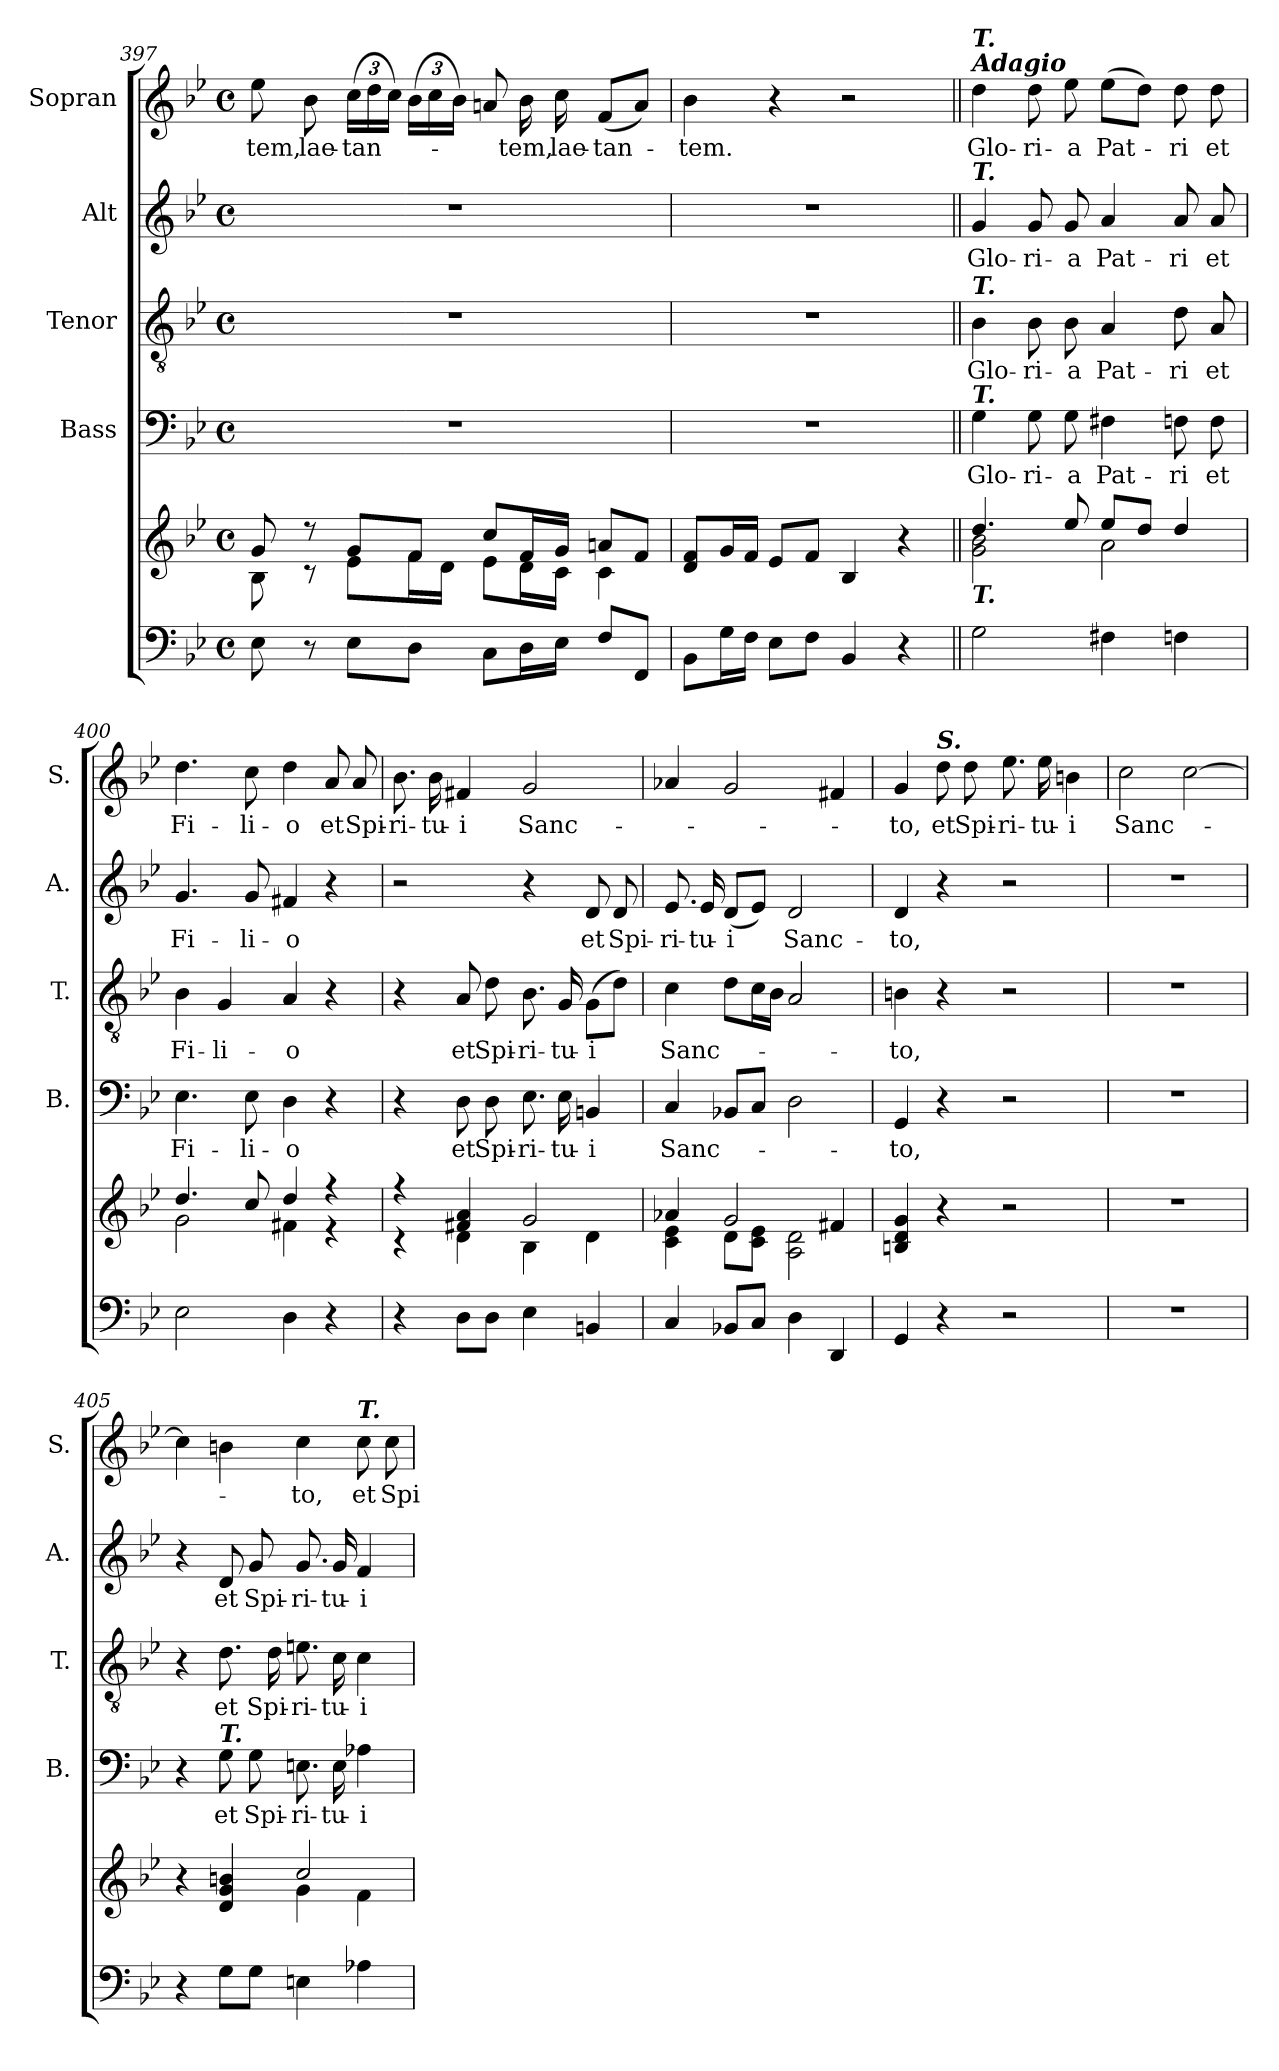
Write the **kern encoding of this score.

**kern	**kern	**kern	**text	**kern	**text	**kern	**text	**kern	**text
*part5	*part5	*part4	*part4	*part3	*part3	*part2	*part2	*part1	*part1
*staff6	*staff5	*staff4	*staff4	*staff3	*staff3	*staff2	*staff2	*staff1	*staff1
*	*	*I"Bass	*	*I"Tenor	*	*I"Alt	*	*I"Sopran	*
*	*	*I'B.	*	*I'T.	*	*I'A.	*	*I'S.	*
*clefF4	*clefG2	*clefF4	*	*clefGv2	*	*clefG2	*	*clefG2	*
*k[b-e-]	*k[b-e-]	*k[b-e-]	*	*k[b-e-]	*	*k[b-e-]	*	*k[b-e-]	*
*B-:	*B-:	*B-:	*	*B-:	*	*B-:	*	*B-:	*
*M4/4	*M4/4	*M4/4	*	*M4/4	*	*M4/4	*	*M4/4	*
*met(c)	*met(c)	*met(c)	*	*met(c)	*	*met(c)	*	*met(c)	*
=397	=397	=397	=397	=397	=397	=397	=397	=397	=397
*	*^	*	*	*	*	*	*	*	*
!	!	!	!	!	!	!	!	!	!	!LO:LY:b
8E-\	8g/	8B-\	1r	.	1r	.	1r	.	8ee-\	-tem,
!	!	!	!	!	!	!	!	!	!	!LO:LY:b
8r	8r	8r	.	.	.	.	.	.	8b-\	lae-
*	*	*	*	*	*	*	*	*	*Xbrackettup	*
!	!	!	!	!	!	!	!	!	!	!LO:LY:b
8E-\L	8g/L	8e-\L	.	.	.	.	.	.	(>24cc\LL	-tan-
.	.	.	.	.	.	.	.	.	24dd\	.
.	.	.	.	.	.	.	.	.	24cc\JJ)	.
8D\J	8f/J	16f\L	.	.	.	.	.	.	(>24b-\LL	.
.	.	.	.	.	.	.	.	.	24cc\	.
.	.	16d\JJ	.	.	.	.	.	.	.	.
.	.	.	.	.	.	.	.	.	24b-\JJ)	.
8C\L	8cc/L	8e-\L	.	.	.	.	.	.	8an/	.
!	!	!	!	!	!	!	!	!	!	!LO:LY:b
16D\L	16f/L	16d\L	.	.	.	.	.	.	16b-\	-tem,
!	!	!	!	!	!	!	!	!	!	!LO:LY:b
16E-\JJ	16g/JJ	16c\JJ	.	.	.	.	.	.	16cc\	lae-
!	!	!	!	!	!	!	!	!	!	!LO:LY:b
8F/L	8an/L	4c\	.	.	.	.	.	.	(<8f/L	-tan-
8FF/J	8f/J	.	.	.	.	.	.	.	8a/J)	.
*	*v	*v	*	*	*	*	*	*	*	*
=398	=398	=398	=398	=398	=398	=398	=398	=398	=398
!	!	!	!	!	!	!	!	!	!LO:LY:b
8BB-\L	8d/ 8f/L	1r	.	1r	.	1r	.	4b-\	-tem.
16G\L	16g/L	.	.	.	.	.	.	.	.
16F\JJ	16f/JJ	.	.	.	.	.	.	.	.
8E-\L	8e-/L	.	.	.	.	.	.	4r	.
8F\J	8f/J	.	.	.	.	.	.	.	.
4BB-/	4B-/	.	.	.	.	.	.	2r	.
4r	4r	.	.	.	.	.	.	.	.
!!LO:PB:g=z
=399||	=399||	=399||	=399||	=399||	=399||	=399||	=399||	=399||	=399||
*	*^	*	*	*	*	*	*	*	*
!	!	!	!	!	!	!	!	!	!LO:TX:a:Bi:t=Adagio	!
!	!	!	!	!	!	!	!	!	!LO:TX:a:Bi:t=T.	!
!	!	!	!	!	!	!	!LO:TX:a:Bi:t=T.	!	!	!
!	!	!	!	!	!LO:TX:a:Bi:t=T.	!	!	!	!	!
!	!	!	!LO:TX:a:Bi:t=T.	!	!	!	!	!	!	!
!	!LO:TX:b:Bi:t=T.	!	!	!	!	!	!	!	!	!
!	!	!	!	!LO:LY:b	!	!LO:LY:b	!	!LO:LY:b	!	!LO:LY:b
2G\	4.dd/	2g\ 2b-\	4G\	Glo-	4B-\	Glo-	4g/	Glo-	4dd\	Glo-
!	!	!	!	!LO:LY:b	!	!LO:LY:b	!	!LO:LY:b	!	!LO:LY:b
.	.	.	8G\	-ri-	8B-\	-ri-	8g/	-ri-	8dd\	-ri-
!	!	!	!	!LO:LY:b	!	!LO:LY:b	!	!LO:LY:b	!	!LO:LY:b
.	8ee-/	.	8G\	-a	8B-\	-a	8g/	-a	8ee-\	-a
!	!	!	!	!LO:LY:b	!	!LO:LY:b	!	!LO:LY:b	!	!LO:LY:b
4F#X\	8ee-/L	2a\	4F#X\	Pat-	4A/	Pat-	4a/	Pat-	(>8ee-\L	Pat-
.	8dd/J	.	.	.	.	.	.	.	8dd\J)	.
!	!	!	!	!LO:LY:b	!	!LO:LY:b	!	!LO:LY:b	!	!LO:LY:b
4Fn\	4dd/	.	8Fn\	-ri	8d\	-ri	8a/	-ri	8dd\	-ri
!	!	!	!	!LO:LY:b	!	!LO:LY:b	!	!LO:LY:b	!	!LO:LY:b
.	.	.	8F\	et	8A/	et	8a/	et	8dd\	et
=400	=400	=400	=400	=400	=400	=400	=400	=400	=400	=400
!	!	!	!	!LO:LY:b	!	!LO:LY:b	!	!LO:LY:b	!	!LO:LY:b
2E-\	4.dd/	2g\	4.E-\	Fi-	4B-\	Fi-	4.g/	Fi-	4.dd\	Fi-
!	!	!	!	!	!	!LO:LY:b	!	!	!	!
.	.	.	.	.	4G/	-li-	.	.	.	.
!	!	!	!	!LO:LY:b	!	!	!	!LO:LY:b	!	!LO:LY:b
.	8cc/	.	8E-\	-li-	.	.	8g/	-li-	8cc\	-li-
!	!	!	!	!LO:LY:b	!	!LO:LY:b	!	!LO:LY:b	!	!LO:LY:b
4D\	4dd/	4f#X\	4D\	-o	4A/	-o	4f#X/	-o	4dd\	-o
!	!	!	!	!	!	!	!	!	!	!LO:LY:b
4r	4r	4r	4r	.	4r	.	4r	.	8a/	et
!	!	!	!	!	!	!	!	!	!	!LO:LY:b
.	.	.	.	.	.	.	.	.	8a/	Spi-
=401	=401	=401	=401	=401	=401	=401	=401	=401	=401	=401
!	!	!	!	!	!	!	!	!	!	!LO:LY:b
4r	4r	4r	4r	.	4r	.	2r	.	8.b-\	-ri-
!	!	!	!	!	!	!	!	!	!	!LO:LY:b
.	.	.	.	.	.	.	.	.	16b-\	-tu-
!	!	!	!	!LO:LY:b	!	!LO:LY:b	!	!	!	!LO:LY:b
8D\L	4f#X/ 4a/	4d\	8D\	et	8A/	et	.	.	4f#X/	-i
!	!	!	!	!LO:LY:b	!	!LO:LY:b	!	!	!	!
8D\J	.	.	8D\	Spi-	8d\	Spi-	.	.	.	.
!	!	!	!	!LO:LY:b	!	!LO:LY:b	!	!	!	!LO:LY:b
4E-\	2g/	4B-\	8.E-\	-ri-	8.B-\	-ri-	4r	.	2g/	Sanc-
!	!	!	!	!LO:LY:b	!	!LO:LY:b	!	!	!	!
.	.	.	16E-\	-tu-	16G/	-tu-	.	.	.	.
!	!	!	!	!LO:LY:b	!	!LO:LY:b	!	!LO:LY:b	!	!
4BBn/	.	4d\	4BBn/	-i	(>8G\L	-i	8d/	et	.	.
!	!	!	!	!	!	!	!	!LO:LY:b	!	!
.	.	.	.	.	8d\J)	.	8d/	Spi-	.	.
=402	=402	=402	=402	=402	=402	=402	=402	=402	=402	=402
!	!	!	!	!LO:LY:b	!	!LO:LY:b	!	!LO:LY:b	!	!
4C/	4a-X/	4c\ 4e-\	4C/	Sanc-	4c\	Sanc-	8.e-/	-ri-	4a-X/	.
!	!	!	!	!	!	!	!	!LO:LY:b	!	!
.	.	.	.	.	.	.	16e-/	-tu-	.	.
!	!	!	!	!	!	!	!	!LO:LY:b	!	!
8BB-X/L	2g/	8d\L	8BB-X/L	.	8d\L	.	(<8d/L	-i	2g/	.
8C/J	.	8c\ 8e-\J	8C/J	.	16c\L	.	8e-/J)	.	.	.
.	.	.	.	.	16B-\JJ	.	.	.	.	.
!	!	!	!	!	!	!	!	!LO:LY:b	!	!
4D\	.	2A\ 2d\	2D\	.	2A/	.	2d/	Sanc-	.	.
4DD/	4f#X/	.	.	.	.	.	.	.	4f#X/	.
*	*v	*v	*	*	*	*	*	*	*	*
!!LO:LB:g=z
=403	=403	=403	=403	=403	=403	=403	=403	=403	=403
!	!	!	!LO:LY:b	!	!LO:LY:b	!	!LO:LY:b	!	!LO:LY:b
4GG/	4Bn/ 4d/ 4g/	4GG/	-to,	4Bn\	-to,	4d/	-to,	4g/	-to,
!	!	!	!	!	!	!	!	!LO:TX:a:Bi:t=S.	!
!	!	!	!	!	!	!	!	!	!LO:LY:b
4r	4r	4r	.	4r	.	4r	.	8dd\	et
!	!	!	!	!	!	!	!	!	!LO:LY:b
.	.	.	.	.	.	.	.	8dd\	Spi-
!	!	!	!	!	!	!	!	!	!LO:LY:b
2r	2r	2r	.	2r	.	2r	.	8.ee-\	-ri-
!	!	!	!	!	!	!	!	!	!LO:LY:b
.	.	.	.	.	.	.	.	16ee-\	-tu-
!	!	!	!	!	!	!	!	!	!LO:LY:b
.	.	.	.	.	.	.	.	4bn\	-i
=404	=404	=404	=404	=404	=404	=404	=404	=404	=404
!	!	!	!	!	!	!	!	!	!LO:LY:b
1r	1r	1r	.	1r	.	1r	.	2cc\	Sanc-
.	.	.	.	.	.	.	.	[2cc\	.
=405	=405	=405	=405	=405	=405	=405	=405	=405	=405
*	*^	*	*	*	*	*	*	*	*
4r	4r	2ryy	4r	.	4r	.	4r	.	4cc\]	.
!	!	!	!LO:TX:a:Bi:t=T.	!	!	!	!	!	!	!
!	!	!	!	!LO:LY:b	!	!LO:LY:b	!	!LO:LY:b	!	!
8G\L	4d/ 4g/ 4bn/	.	8G\	et	8.d\	et	8d/	et	4bn\	.
!	!	!	!	!LO:LY:b	!	!	!	!LO:LY:b	!	!
8G\J	.	.	8G\	Spi-	.	.	8g/	Spi-	.	.
!	!	!	!	!	!	!LO:LY:b	!	!	!	!
.	.	.	.	.	16d\	Spi-	.	.	.	.
!	!	!	!	!LO:LY:b	!	!LO:LY:b	!	!LO:LY:b	!	!LO:LY:b
4En\	2cc/	4g\	8.En\	-ri-	8.en\	-ri-	8.g/	-ri-	4cc\	-to,
!	!	!	!	!LO:LY:b	!	!LO:LY:b	!	!LO:LY:b	!	!
.	.	.	16E\	-tu-	16c\	-tu-	16g/	-tu-	.	.
!	!	!	!	!	!	!	!	!	!LO:TX:a:Bi:t=T.	!
!	!	!	!	!LO:LY:b	!	!LO:LY:b	!	!LO:LY:b	!	!LO:LY:b
4A-X\	.	4f\	4A-X\	-i	4c\	-i	4f/	-i	8cc\	et
!	!	!	!	!	!	!	!	!	!	!LO:LY:b
.	.	.	.	.	.	.	.	.	8cc\	Spi-
*	*v	*v	*	*	*	*	*	*	*	*
=	=	=	=	=	=	=	=	=	=
*-	*-	*-	*-	*-	*-	*-	*-	*-	*-
